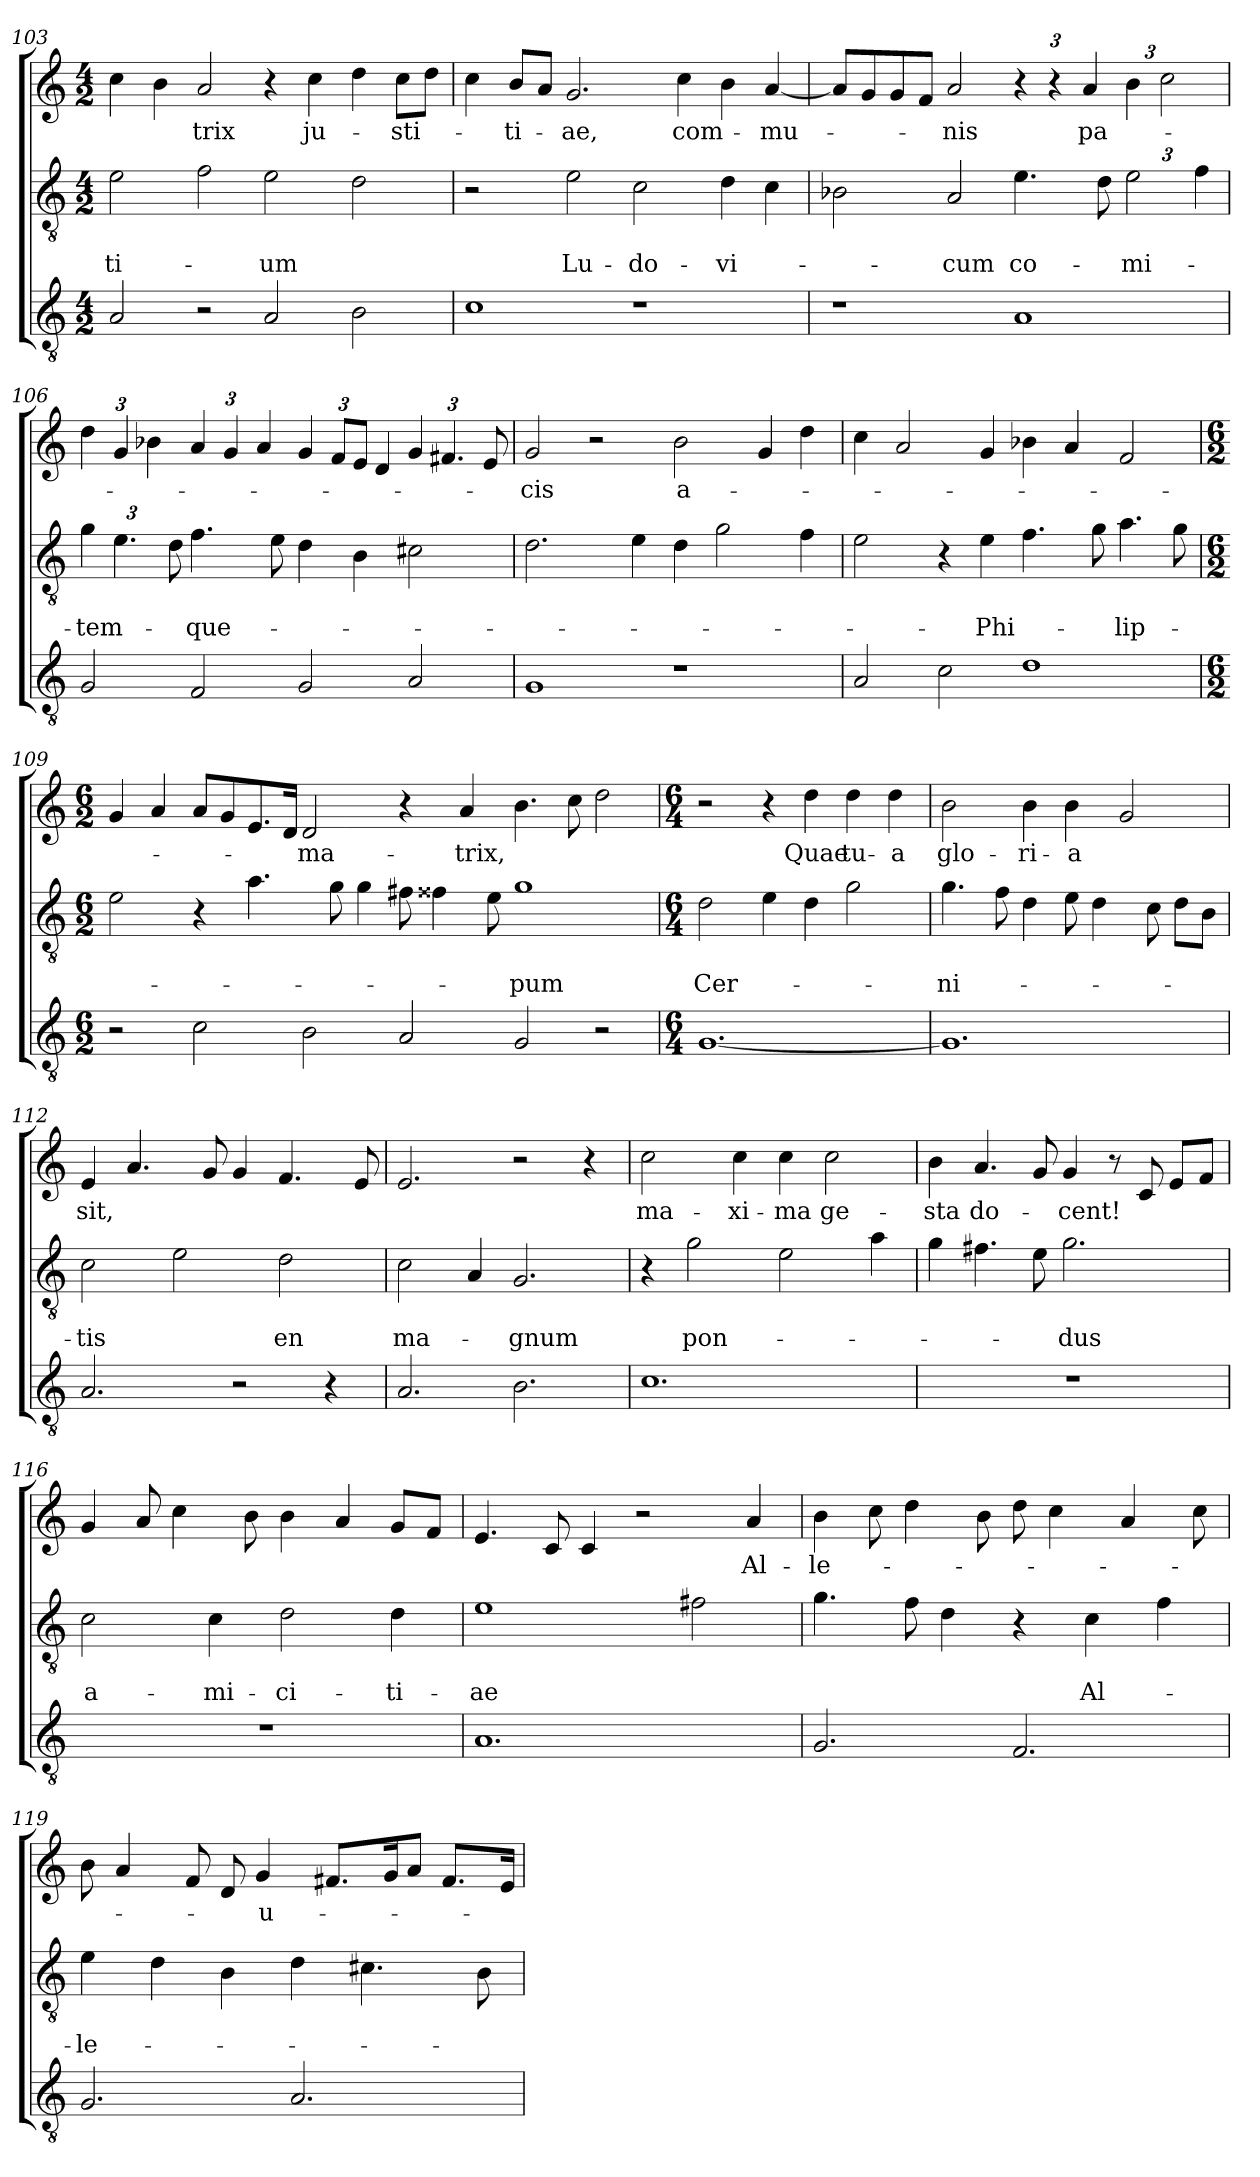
**kern	**kern	**text	**text	**kern	**text
*part3	*part2	*part2	*part2	*part1	*part1
*staff3	*staff2	*staff2	*staff2	*staff1	*staff1
*clefGv2	*clefGv2	*	*	*clefG2	*
*k[]	*k[]	*	*	*k[]	*
*C:	*C:	*	*	*C:	*
*M4/2	*M4/2	*	*	*M4/2	*
=103	=103	=103	=103	=103	=103
!	!	!	!LO:LY:b	!	!
2A/	2e\	.	-ti-	4cc\	.
.	.	.	.	4b\	.
!	!	!	!	!	!LO:LY:b
2r	2f\	.	.	2a/	-trix
!	!	!	!LO:LY:b	!	!
2A/	2e\	.	-um	4r	.
!	!	!	!	!	!LO:LY:b
.	.	.	.	4cc\	ju-
2B\	2d\	.	.	4dd\	.
!	!	!	!	!	!LO:LY:b
.	.	.	.	8cc\L	-sti-
.	.	.	.	8dd\J	.
!!LO:LB:g=z
=104	=104	=104	=104	=104	=104
1c	2r	.	.	4cc\	.
!	!	!	!	!	!LO:LY:b
.	.	.	.	8b/L	-ti-
.	.	.	.	8a/J	.
!	!	!	!LO:LY:b	!	!LO:LY:b
.	2e\	.	Lu-	2.g/	-ae,
!	!	!	!LO:LY:b	!	!
1r	2c\	.	-do-	.	.
!	!	!	!	!	!LO:LY:b
.	.	.	.	4cc\	com-
!	!	!	!LO:LY:b	!	!
.	4d\	.	-vi-	4b\	.
!	!	!	!	!	!LO:LY:b
.	4c\	.	.	[4a/	-mu-
=105	=105	=105	=105	=105	=105
1r	2B-X\	.	.	8a/L]	.
.	.	.	.	8g/	.
.	.	.	.	8g/	.
.	.	.	.	8f/J	.
!	!	!	!LO:LY:b	!	!LO:LY:b
.	2A/	.	-cum	2a/	-nis
!	!	!	!LO:LY:b	!	!
*	*	*	*	*Xbrackettup	*
1A	4.e\	.	co-	6r	.
.	.	.	.	6r	.
!	!	!	!	!	!LO:LY:b
.	.	.	.	6a/	pa-
.	8d\	.	.	.	.
*	*Xbrackettup	*	*	*	*
!	!	!	!LO:LY:b	!	!
.	3e\	.	-mi-	6b\	.
.	.	.	.	3cc\	.
.	6f\	.	.	.	.
=106	=106	=106	=106	=106	=106
!	!	!	!LO:LY:b	!	!
2G/	6g\	.	-tem-	6dd\	.
.	6.e\	.	.	6g/	.
.	.	.	.	6b-X\	.
.	12d\	.	.	.	.
!	!	!	!LO:LY:b	!	!
2F/	4.f\	.	-que-	6a/	.
.	.	.	.	6g/	.
.	.	.	.	6a/	.
.	8e\	.	.	.	.
2G/	4d\	.	.	6g/	.
.	.	.	.	12f/L	.
.	4B\	.	.	12e/J	.
.	.	.	.	6d/	.
2A/	2c#\	.	.	6g/	.
.	.	.	.	6.f#/	.
.	.	.	.	12e/	.
=107	=107	=107	=107	=107	=107
!	!	!	!	!	!LO:LY:b
1G	2.d\	.	.	2g/	-cis
.	.	.	.	2r	.
.	4e\	.	.	.	.
!	!	!	!	!	!LO:LY:b
1r	4d\	.	.	2b\	a-
.	2g\	.	.	.	.
.	.	.	.	4g/	.
.	4f\	.	.	4dd\	.
!!LO:LB:g=z
=108	=108	=108	=108	=108	=108
2A/	2e\	.	.	4cc\	.
.	.	.	.	2a/	.
2c\	4r	.	.	.	.
!	!	!	!LO:LY:b	!	!
.	4e\	.	-Phi-	4g/	.
1d	4.f\	.	.	4b-\	.
.	.	.	.	4a/	.
.	8g\	.	.	.	.
!	!	!	!LO:LY:b	!	!
.	4.a\	.	-lip-	2f/	.
.	8g\	.	.	.	.
=109	=109	=109	=109	=109	=109
*M6/2	*M6/2	*	*	*M6/2	*
2r	2e\	.	.	4g/	.
.	.	.	.	4a/	.
2c\	4r	.	.	8a/L	.
.	.	.	.	8g/	.
.	4.a\	.	.	8.e/	.
.	.	.	.	16d/Jk	.
!	!	!	!	!	!LO:LY:b
2B\	.	.	.	2d/	-ma-
.	8g\	.	.	.	.
.	4g\	.	.	.	.
2A/	8f#\	.	.	4r	.
.	4f##\	.	.	.	.
!	!	!	!	!	!LO:LY:b
.	.	.	.	4a/	-trix,
.	8e\	.	.	.	.
!	!	!	!LO:LY:b	!	!
2G/	1g	.	-pum	4.b\	.
.	.	.	.	8cc\	.
2r	.	.	.	2dd\	.
=110	=110	=110	=110	=110	=110
*M6/4	*M6/4	*	*	*M6/4	*
!	!	!	!LO:LY:b	!	!
[1.G	2d\	.	Cer-	2r	.
.	4e\	.	.	4r	.
!	!	!	!	!	!LO:LY:b
.	4d\	.	.	4dd\	Quae
!	!	!	!	!	!LO:LY:b
.	2g\	.	.	4dd\	tu-
!	!	!	!	!	!LO:LY:b
.	.	.	.	4dd\	-a
!!LO:LB:g=z
=111	=111	=111	=111	=111	=111
!	!	!	!LO:LY:b	!	!LO:LY:b
1.G]	4.g\	.	-ni-	2b\	glo-
.	8f\	.	.	.	.
!	!	!	!	!	!LO:LY:b
.	4d\	.	.	4b\	-ri-
!	!	!	!	!	!LO:LY:b
.	8e\	.	.	4b\	-a
.	4d\	.	.	.	.
.	.	.	.	2g/	.
.	8c\	.	.	.	.
.	8d\L	.	.	.	.
.	8B\J	.	.	.	.
=112	=112	=112	=112	=112	=112
!	!	!	!LO:LY:b	!	!LO:LY:b
2.A/	2c\	.	-tis	4e/	sit,
.	.	.	.	4.a/	.
.	2e\	.	.	.	.
.	.	.	.	8g/	.
2r	.	.	.	4g/	.
!	!	!	!LO:LY:b	!	!
.	2d\	.	en	4.f/	.
4r	.	.	.	.	.
.	.	.	.	8e/	.
=113	=113	=113	=113	=113	=113
!	!	!	!LO:LY:b	!	!
2.A/	2c\	.	ma-	2.e/	.
.	4A/	.	.	.	.
!	!	!	!LO:LY:b	!	!
2.B\	2.G/	.	-gnum	2r	.
.	.	.	.	4r	.
=114	=114	=114	=114	=114	=114
!	!	!	!	!	!LO:LY:b
1.c	4r	.	.	2cc\	ma-
!	!	!	!LO:LY:b	!	!
.	2g\	.	pon-	.	.
!	!	!	!	!	!LO:LY:b
.	.	.	.	4cc\	-xi-
!	!	!	!	!	!LO:LY:b
.	2e\	.	.	4cc\	-ma
!	!	!	!	!	!LO:LY:b
.	.	.	.	2cc\	ge-
.	4a\	.	.	.	.
=115	=115	=115	=115	=115	=115
!	!	!	!	!	!LO:LY:b
1.r	4g\	.	.	4b\	-sta
!	!	!	!	!	!LO:LY:b
.	4.f#\	.	.	4.a/	do-
.	8e\	.	.	8g/	.
!	!	!	!LO:LY:b	!	!LO:LY:b
.	2.g\	.	-dus	4g/	-cent!
.	.	.	.	8r	.
.	.	.	.	8c/	.
.	.	.	.	8e/L	.
.	.	.	.	8f/J	.
!!LO:PB:g=z
=116	=116	=116	=116	=116	=116
!	!	!	!LO:LY:b	!	!
1.r	2c\	.	a-	4g/	.
.	.	.	.	8a/	.
.	.	.	.	4cc\	.
!	!	!	!LO:LY:b	!	!
.	4c\	.	-mi-	.	.
.	.	.	.	8b\	.
!	!	!	!LO:LY:b	!	!
.	2d\	.	-ci-	4b\	.
.	.	.	.	4a/	.
!	!	!	!LO:LY:b	!	!
.	4d\	.	-ti-	8g/L	.
.	.	.	.	8f/J	.
=117	=117	=117	=117	=117	=117
!	!	!	!LO:LY:b	!	!
1.A	1e	.	-ae	4.e/	.
.	.	.	.	8c/	.
.	.	.	.	4c/	.
.	.	.	.	2r	.
.	2f#\	.	.	.	.
!	!	!	!	!	!LO:LY:b
.	.	.	.	4a/	Al-
=118	=118	=118	=118	=118	=118
!	!	!	!	!	!LO:LY:b
2.G/	4.g\	.	.	4b\	-le-
.	.	.	.	8cc\	.
.	8f\	.	.	4dd\	.
.	4d\	.	.	.	.
.	.	.	.	8b\	.
2.F/	4r	.	.	8dd\	.
.	.	.	.	4cc\	.
!	!	!	!LO:LY:b	!	!
.	4c\	.	Al-	.	.
.	.	.	.	4a/	.
.	4f\	.	.	.	.
.	.	.	.	8cc\	.
=119	=119	=119	=119	=119	=119
!	!	!	!LO:LY:b	!	!
2.G/	4e\	.	-le-	8b\	.
.	.	.	.	4a/	.
.	4d\	.	.	.	.
.	.	.	.	8f/	.
.	4B\	.	.	8d/	.
!	!	!	!	!	!LO:LY:b
.	.	.	.	4g/	-u-
2.A/	4d\	.	.	.	.
.	.	.	.	8.f#/L	.
.	4.c#\	.	.	.	.
.	.	.	.	16g/k	.
.	.	.	.	8a/J	.
.	.	.	.	8.f#/L	.
.	8B\	.	.	.	.
.	.	.	.	16e/Jk	.
=	=	=	=	=	=
*-	*-	*-	*-	*-	*-
